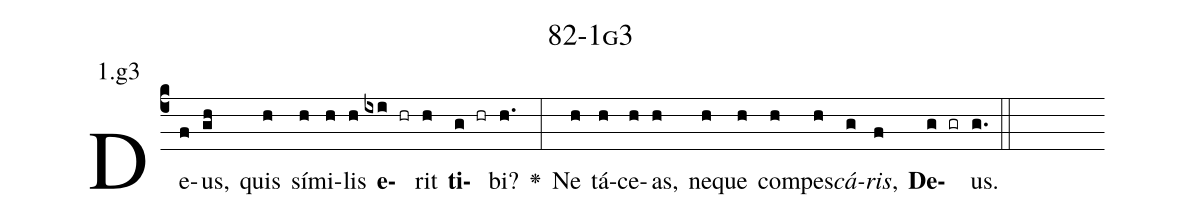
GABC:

name: 82-1g3;
annotation: 1.g3;
%%
(c4)De(f)us,(gh) quis(h) sí(h)mi(h)lis(h) <b>e</b>(ixi hr)rit(h) <b>ti</b>(g hr)bi?(h.) <v>\greheightstar</v>(:) Ne(h) tá(h)ce(h)as,(h) ne(h)que(h) com(h)pes(h)<i>cá</i>(g)<i>ris</i>,(f) <b>De</b>(g gr)us.(g.) (::)


%E(h) u(h) o(g) u(f) a(g) e.(g.) (::)
